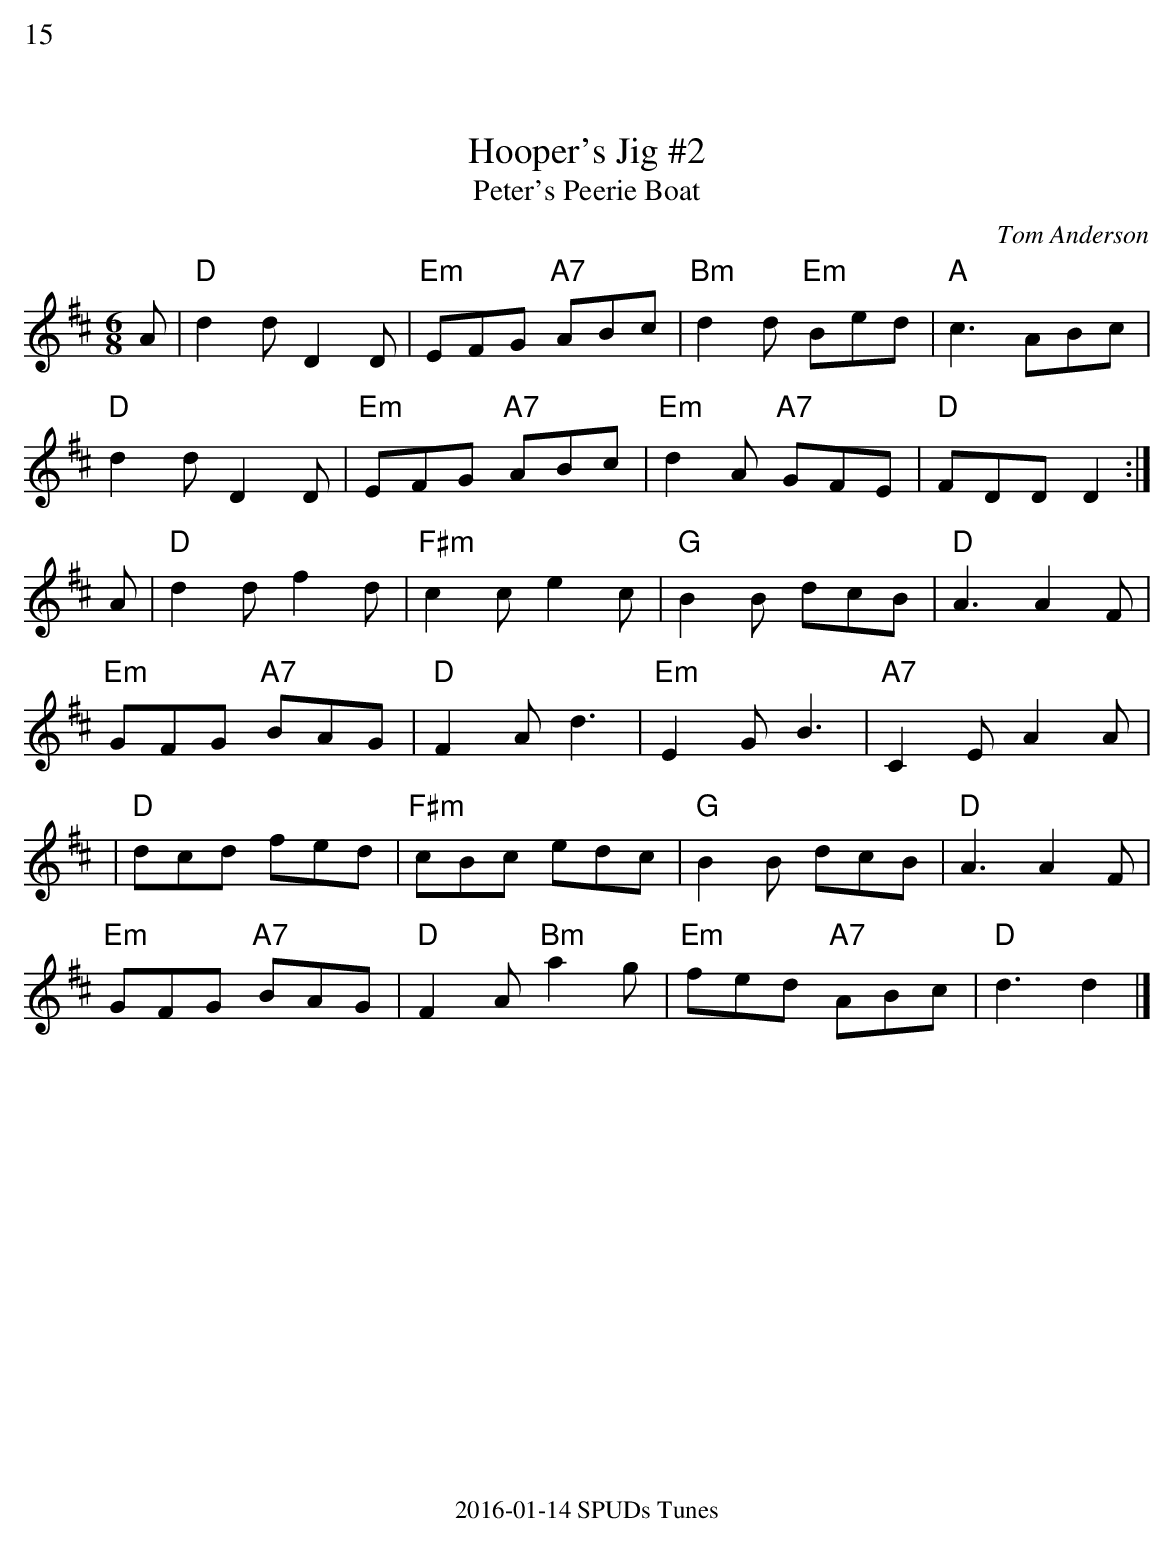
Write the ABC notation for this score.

X:1
%%text 15
T:Hooper's Jig #2
T: Peter's Peerie Boat
C: Tom Anderson
M: 6/8
L: 1/8
K: D
A| "D"d2d D2D | "Em"EFG "A7"ABc | "Bm"d2d "Em"Bed | "A"c3 ABc |
"D"d2d D2D | "Em"EFG "A7"ABc | "Em"d2A "A7"GFE | "D"FDD  D2 :|
A | "D"d2d f2d | "F#m"c2c e2c | "G"B2B dcB | "D"A3 A2F |
"Em"GFG "A7"BAG | "D"F2A d3 | "Em"E2G B3 | "A7"C2E A2A |
| "D"dcd fed | "F#m"cBc edc | "G"B2B dcB | "D"A3 A2F |
"Em"GFG "A7"BAG | "D"F2A "Bm"a2g | "Em"fed "A7"ABc | "D"d3 d2 |]
